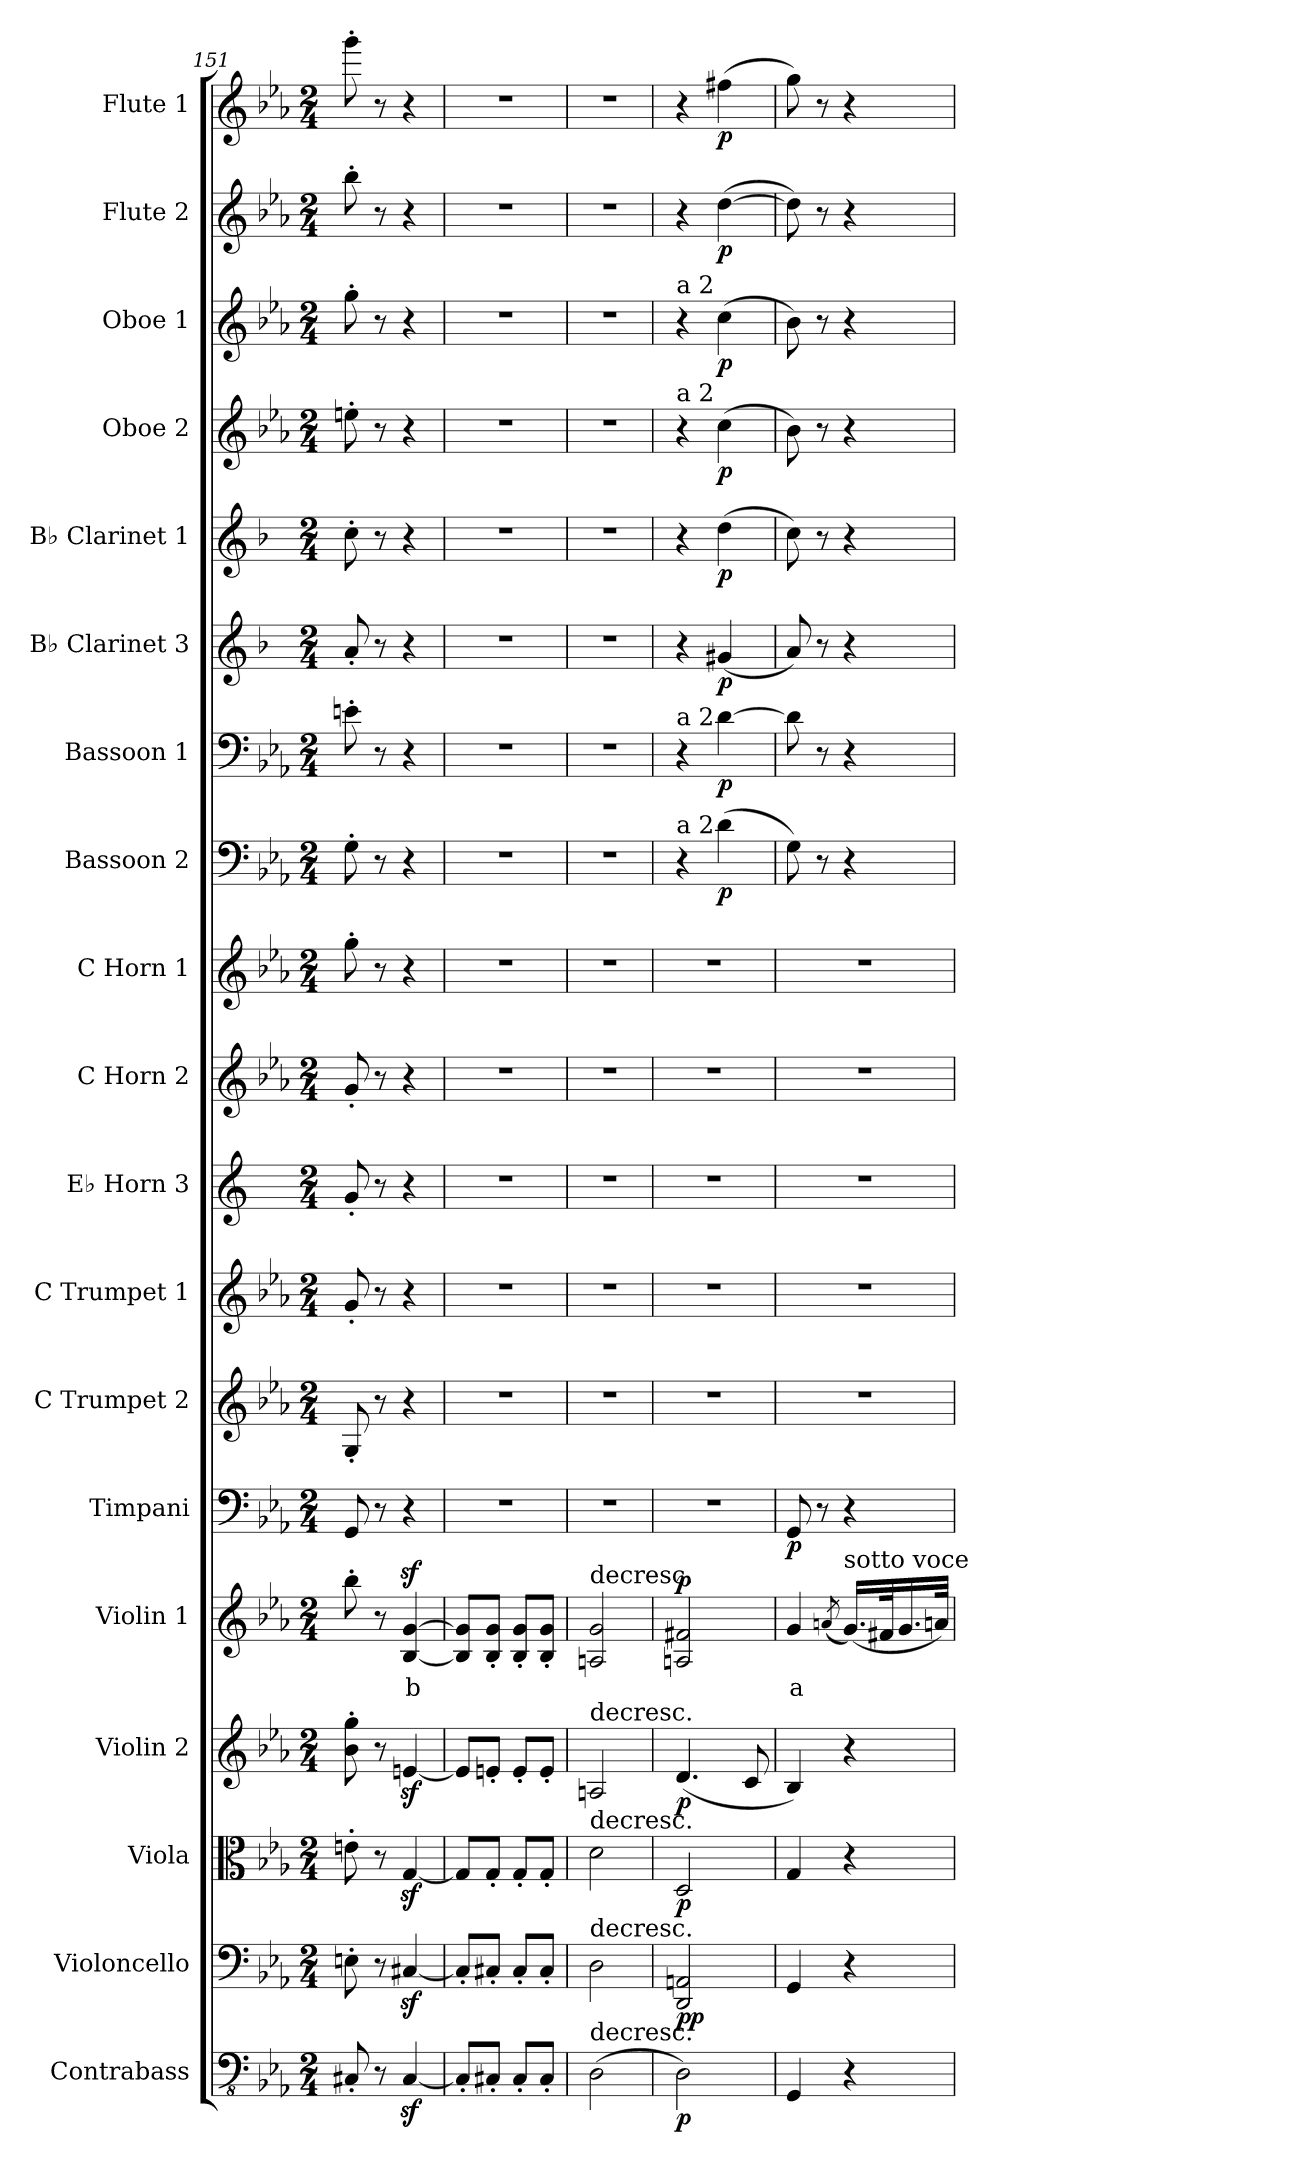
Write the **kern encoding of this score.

**kern	**dynam	**kern	**dynam	**kern	**dynam	**kern	**dynam	**kern	**text	**dynam	**kern	**dynam	**kern	**kern	**kern	**kern	**kern	**kern	**dynam	**kern	**dynam	**kern	**dynam	**kern	**dynam	**kern	**dynam	**kern	**dynam	**kern	**dynam	**kern	**dynam
*part19	*part19	*part18	*part18	*part17	*part17	*part16	*part16	*part15	*part15	*part15	*part14	*part14	*part13	*part12	*part11	*part10	*part9	*part8	*part8	*part7	*part7	*part6	*part6	*part5	*part5	*part4	*part4	*part3	*part3	*part2	*part2	*part1	*part1
*staff19	*staff19	*staff18	*staff18	*staff17	*staff17	*staff16	*staff16	*staff15	*staff15	*staff15	*staff14	*staff14	*staff13	*staff12	*staff11	*staff10	*staff9	*staff8	*staff8	*staff7	*staff7	*staff6	*staff6	*staff5	*staff5	*staff4	*staff4	*staff3	*staff3	*staff2	*staff2	*staff1	*staff1
*I"Contrabass	*	*I"Violoncello	*	*I"Viola	*	*I"Violin 2	*	*I"Violin 1	*	*	*I"Timpani	*	*I"C Trumpet 2	*I"C Trumpet 1	*I"E♭ Horn 3	*I"C Horn 2	*I"C Horn 1	*I"Bassoon 2	*	*I"Bassoon 1	*	*I"B♭ Clarinet 3	*	*I"B♭ Clarinet 1	*	*I"Oboe 2	*	*I"Oboe 1	*	*I"Flute 2	*	*I"Flute 1	*
*I'Cb	*	*I'Vc	*	*I'Vla	*	*I'Vln 2	*	*I'Vln 1	*	*	*I'Timp	*	*I'Tpt 2	*I'Tpt 1	*I'Hn 3	*I'Hn 2	*I'Hn 1	*I'Bsn 2	*	*I'Bsn 1	*	*I'Cl 2	*	*I'Cl 1	*	*I'Ob 2	*	*I'Ob 1	*	*I'Fl 2	*	*I'Fl 1	*
*clefFv4	*	*clefF4	*	*clefC3	*	*clefG2	*	*clefG2	*	*	*clefF4	*	*clefG2	*clefG2	*clefG2	*clefG2	*clefG2	*clefF4	*	*clefF4	*	*clefG2	*	*clefG2	*	*clefG2	*	*clefG2	*	*clefG2	*	*clefG2	*
*	*	*	*	*	*	*	*	*	*	*	*	*	*	*	*ITrd5c9	*ITrd7c12	*ITrd7c12	*	*	*	*	*ITrd1c2	*	*ITrd1c2	*	*	*	*	*	*	*	*	*
*k[b-e-a-]	*	*k[b-e-a-]	*	*k[b-e-a-]	*	*k[b-e-a-]	*	*k[b-e-a-]	*	*	*k[b-e-a-]	*	*k[b-e-a-]	*k[b-e-a-]	*k[b-e-a-]	*k[b-e-a-]	*k[b-e-a-]	*k[b-e-a-]	*	*k[b-e-a-]	*	*k[b-e-a-]	*	*k[b-e-a-]	*	*k[b-e-a-]	*	*k[b-e-a-]	*	*k[b-e-a-]	*	*k[b-e-a-]	*
*M2/4	*	*M2/4	*	*M2/4	*	*M2/4	*	*M2/4	*	*	*M2/4	*	*M2/4	*M2/4	*M2/4	*M2/4	*M2/4	*M2/4	*	*M2/4	*	*M2/4	*	*M2/4	*	*M2/4	*	*M2/4	*	*M2/4	*	*M2/4	*
=151	=151	=151	=151	=151	=151	=151	=151	=151	=151	=151	=151	=151	=151	=151	=151	=151	=151	=151	=151	=151	=151	=151	=151	=151	=151	=151	=151	=151	=151	=151	=151	=151	=151
8CC#X'/	.	8En'\	.	8en'\	.	8b-\' 8gg\'	.	8bb-'\	.	.	8GG/	.	8G'/	8g'/	8B-'/	8G'/	8g'\	8G'\	.	8en'\	.	8g'/	.	8b-'\	.	8een'\	.	8gg'\	.	8bb-'\	.	8ggg'\	.
8r	.	8r	.	8r	.	8r	.	8r	.	.	8r	.	8r	8r	8r	8r	8r	8r	.	8r	.	8r	.	8r	.	8r	.	8r	.	8r	.	8r	.
!	!	!	!	!	!	!	!	!	!LO:LY:b:color=#FF0000	!	!	!	!	!	!	!	!	!	!	!	!	!	!	!	!	!	!	!	!	!	!	!	!
[4CC#z</	.	[4C#Xz</	.	[4Gz</	.	[4enz</	.	[4B-/z< [4g/z<	b	.	4r	.	4r	4r	4r	4r	4r	4r	.	4r	.	4r	.	4r	.	4r	.	4r	.	4r	.	4r	.
=152	=152	=152	=152	=152	=152	=152	=152	=152	=152	=152	=152	=152	=152	=152	=152	=152	=152	=152	=152	=152	=152	=152	=152	=152	=152	=152	=152	=152	=152	=152	=152	=152	=152
8CC#'/L]	.	8C#'/L]	.	8G/L]	.	8e/L]	.	8B-/] 8g/]L	.	.	2r	.	2r	2r	2r	2r	2r	2r	.	2r	.	2r	.	2r	.	2r	.	2r	.	2r	.	2r	.
8CC#X'/J	.	8C#X'/J	.	8G'/J	.	8en'/J	.	8B-/' 8g/'J	.	.	.	.	.	.	.	.	.	.	.	.	.	.	.	.	.	.	.	.	.	.	.	.	.
8CC#'/L	.	8C#'/L	.	8G'/L	.	8e'/L	.	8B-/' 8g/'L	.	.	.	.	.	.	.	.	.	.	.	.	.	.	.	.	.	.	.	.	.	.	.	.	.
8CC#'/J	.	8C#'/J	.	8G'/J	.	8e'/J	.	8B-/' 8g/'J	.	.	.	.	.	.	.	.	.	.	.	.	.	.	.	.	.	.	.	.	.	.	.	.	.
=153	=153	=153	=153	=153	=153	=153	=153	=153	=153	=153	=153	=153	=153	=153	=153	=153	=153	=153	=153	=153	=153	=153	=153	=153	=153	=153	=153	=153	=153	=153	=153	=153	=153
!	!	!	!	!	!	!	!	!LO:TX:a:t=decresc.	!	!	!	!	!	!	!	!	!	!	!	!	!	!	!	!	!	!	!	!	!	!	!	!	!
!	!	!	!	!	!	!LO:TX:a:t=decresc.	!	!	!	!	!	!	!	!	!	!	!	!	!	!	!	!	!	!	!	!	!	!	!	!	!	!	!
!	!	!	!	!LO:TX:a:t=decresc.	!	!	!	!	!	!	!	!	!	!	!	!	!	!	!	!	!	!	!	!	!	!	!	!	!	!	!	!	!
!	!	!LO:TX:a:t=decresc.	!	!	!	!	!	!	!	!	!	!	!	!	!	!	!	!	!	!	!	!	!	!	!	!	!	!	!	!	!	!	!
!LO:TX:a:t=decresc.	!	!	!	!	!	!	!	!	!	!	!	!	!	!	!	!	!	!	!	!	!	!	!	!	!	!	!	!	!	!	!	!	!
(2DD\	.	2D\	.	2d\	.	2An/	.	2An/ 2g/	.	.	2r	.	2r	2r	2r	2r	2r	2r	.	2r	.	2r	.	2r	.	2r	.	2r	.	2r	.	2r	.
=154	=154	=154	=154	=154	=154	=154	=154	=154	=154	=154	=154	=154	=154	=154	=154	=154	=154	=154	=154	=154	=154	=154	=154	=154	=154	=154	=154	=154	=154	=154	=154	=154	=154
!	!	!	!	!	!	!	!	!	!	!	!	!	!	!	!	!	!	!	!	!	!	!	!	!	!	!	!	!LO:TX:a:t=a 2	!	!	!	!	!
!	!	!	!	!	!	!	!	!	!	!	!	!	!	!	!	!	!	!	!	!	!	!	!	!	!	!LO:TX:a:t=a 2	!	!	!	!	!	!	!
!	!	!	!	!	!	!	!	!	!	!	!	!	!	!	!	!	!	!	!	!LO:TX:a:t=a 2	!	!	!	!	!	!	!	!	!	!	!	!	!
!	!	!	!	!	!	!	!	!	!	!	!	!	!	!	!	!	!	!LO:TX:a:t=a 2	!	!	!	!	!	!	!	!	!	!	!	!	!	!	!
!	!LO:DY:b	!	!LO:DY:b	!	!	!	!	!	!	!	!	!	!	!	!	!	!	!	!	!	!	!	!	!	!	!	!	!	!	!	!	!	!
!	!	!	!LO:DY:n=1:b	!	!LO:DY:b	!	!LO:DY:b	!	!	!LO:DY:b	!	!	!	!	!	!	!	!	!	!	!	!	!	!	!	!	!	!	!	!	!	!	!
2DD\)	p	2DD/ 2AAn/	p p	2D/	p	(4.d/	p	2An/ 2f#X/	.	p	2r	.	2r	2r	2r	2r	2r	4r	.	4r	.	4r	.	4r	.	4r	.	4r	.	4r	.	4r	.
!	!	!	!	!	!	!	!	!	!	!	!	!	!	!	!	!	!	!	!LO:DY:b	!	!LO:DY:b	!	!LO:DY:b	!	!LO:DY:b	!	!LO:DY:b	!	!LO:DY:b	!	!LO:DY:b	!	!LO:DY:b
.	.	.	.	.	.	.	.	.	.	.	.	.	.	.	.	.	.	(4d\	p	[4d\	p	(4f#X/	p	(4cc\	p	(4cc\	p	(4cc\	p	([4dd\	p	(4ff#X\	p
.	.	.	.	.	.	8c/	.	.	.	.	.	.	.	.	.	.	.	.	.	.	.	.	.	.	.	.	.	.	.	.	.	.	.
!!LO:PB:g=z
=155	=155	=155	=155	=155	=155	=155	=155	=155	=155	=155	=155	=155	=155	=155	=155	=155	=155	=155	=155	=155	=155	=155	=155	=155	=155	=155	=155	=155	=155	=155	=155	=155	=155
!	!	!	!	!	!	!	!	!	!LO:LY:b:color=#FF0000	!	!	!LO:DY:b	!	!	!	!	!	!	!	!	!	!	!	!	!	!	!	!	!	!	!	!	!
4GGG/	.	4GG/	.	4G/	.	4B-/)	.	4g/	a	.	8GG/	p	2r	2r	2r	2r	2r	8G\)	.	8d\]	.	8g/)	.	8b-\)	.	8b-\)	.	8b-\)	.	8dd\])	.	8gg\)	.
.	.	.	.	.	.	.	.	.	.	.	8r	.	.	.	.	.	.	8r	.	8r	.	8r	.	8r	.	8r	.	8r	.	8r	.	8r	.
.	.	.	.	.	.	.	.	(8qan/	.	.	.	.	.	.	.	.	.	.	.	.	.	.	.	.	.	.	.	.	.	.	.	.	.
!	!	!	!	!	!	!	!	!LO:TX:a:t=sotto voce	!	!	!	!	!	!	!	!	!	!	!	!	!	!	!	!	!	!	!	!	!	!	!	!	!
4r	.	4r	.	4r	.	4r	.	(16.g/LL)	.	.	4r	.	.	.	.	.	.	4r	.	4r	.	4r	.	4r	.	4r	.	4r	.	4r	.	4r	.
.	.	.	.	.	.	.	.	32f#X/K	.	.	.	.	.	.	.	.	.	.	.	.	.	.	.	.	.	.	.	.	.	.	.	.	.
.	.	.	.	.	.	.	.	16.g/	.	.	.	.	.	.	.	.	.	.	.	.	.	.	.	.	.	.	.	.	.	.	.	.	.
.	.	.	.	.	.	.	.	32a/JJk)	.	.	.	.	.	.	.	.	.	.	.	.	.	.	.	.	.	.	.	.	.	.	.	.	.
=	=	=	=	=	=	=	=	=	=	=	=	=	=	=	=	=	=	=	=	=	=	=	=	=	=	=	=	=	=	=	=	=	=
*-	*-	*-	*-	*-	*-	*-	*-	*-	*-	*-	*-	*-	*-	*-	*-	*-	*-	*-	*-	*-	*-	*-	*-	*-	*-	*-	*-	*-	*-	*-	*-	*-	*-
